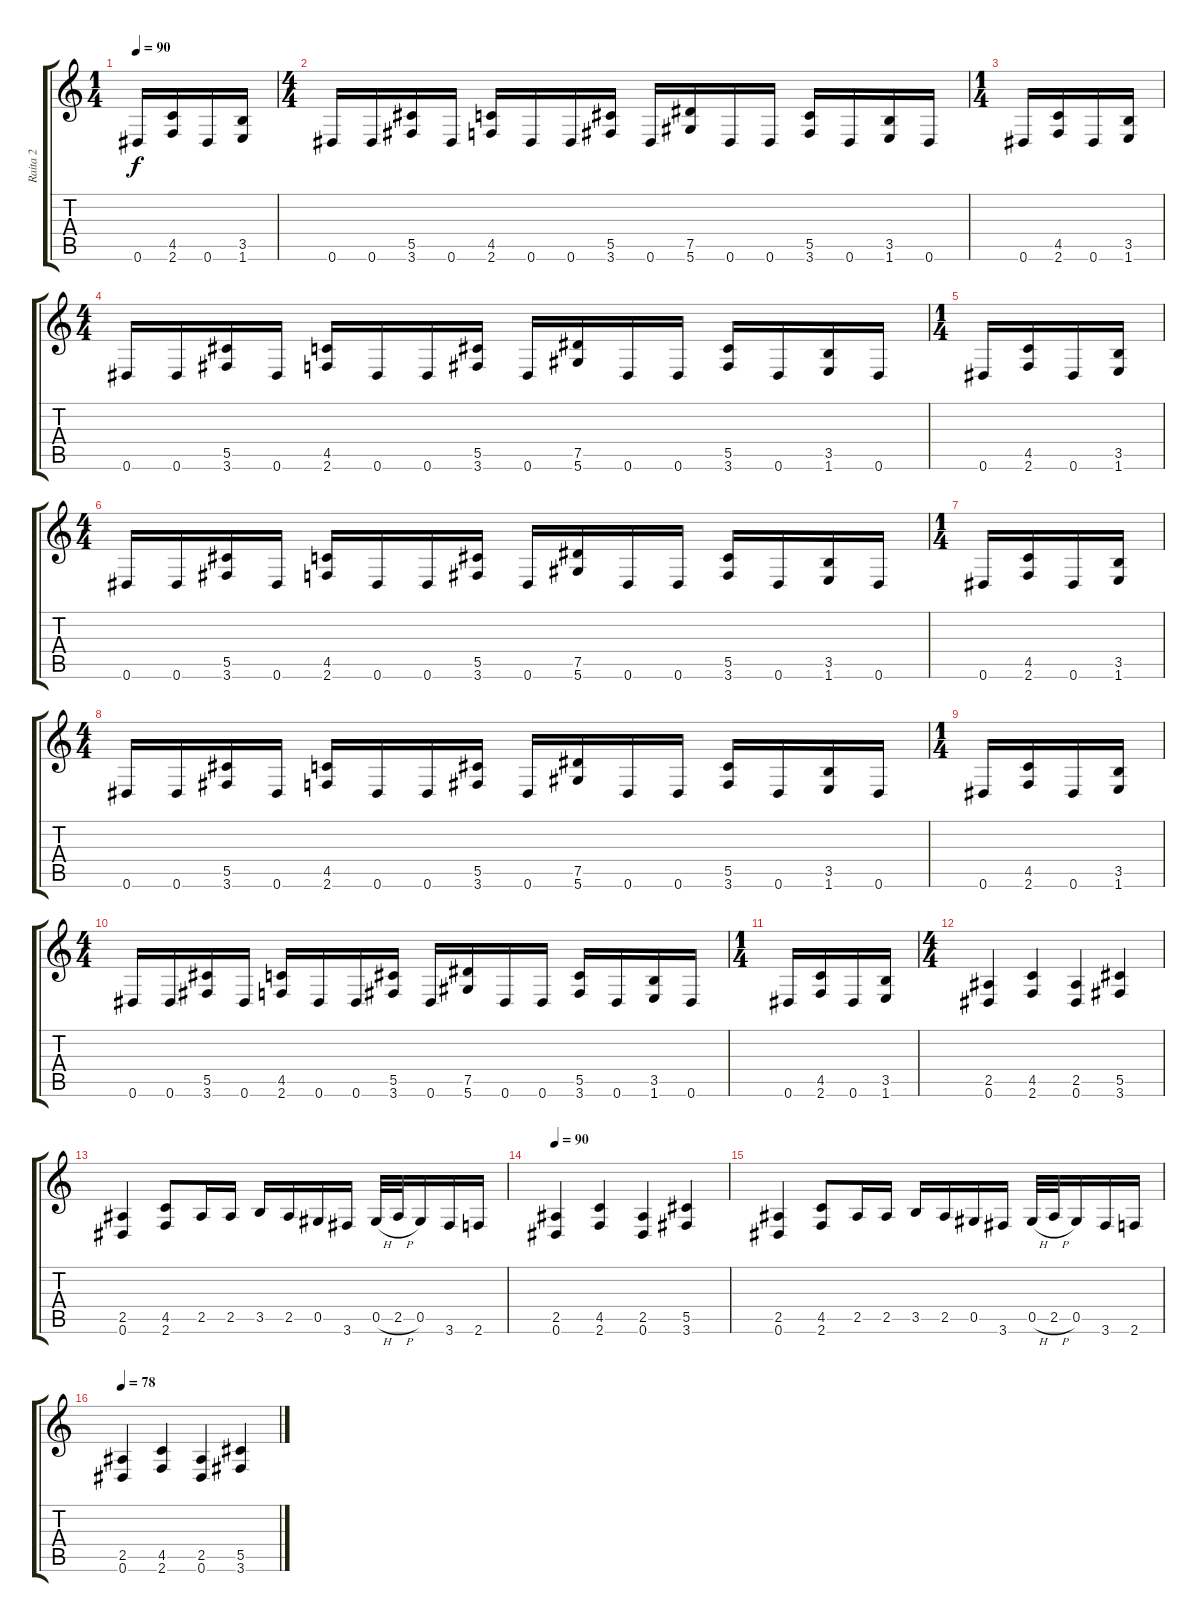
\track ("Raita 2" "Raita 2") {instrument overdrivenguitar}
\staff {score tabs}
\tuning (Eb4 Bb3 Gb3 Db3 Ab2 Eb2) {hide}
\ts (1 4)
\tempo 90
\clef g2
\ks c
0.6.16{dy f} (4.5 2.6).16 0.6.16 (3.5 1.6).16 |
\ts (4 4)
0.6.16 0.6.16 (5.5 3.6).16 0.6.16 (4.5 2.6).16 0.6.16 0.6.16 (5.5 3.6).16 0.6.16 (7.5 5.6).16 0.6.16 0.6.16 (5.5 3.6).16 0.6.16 (3.5 1.6).16 0.6.16 |
\ts (1 4)
0.6.16 (4.5 2.6).16 0.6.16 (3.5 1.6).16 |
\ts (4 4)
0.6.16 0.6.16 (5.5 3.6).16 0.6.16 (4.5 2.6).16 0.6.16 0.6.16 (5.5 3.6).16 0.6.16 (7.5 5.6).16 0.6.16 0.6.16 (5.5 3.6).16 0.6.16 (3.5 1.6).16 0.6.16 |
\ts (1 4)
0.6.16 (4.5 2.6).16 0.6.16 (3.5 1.6).16 |
\ts (4 4)
0.6.16 0.6.16 (5.5 3.6).16 0.6.16 (4.5 2.6).16 0.6.16 0.6.16 (5.5 3.6).16 0.6.16 (7.5 5.6).16 0.6.16 0.6.16 (5.5 3.6).16 0.6.16 (3.5 1.6).16 0.6.16 |
\ts (1 4)
0.6.16 (4.5 2.6).16 0.6.16 (3.5 1.6).16 |
\ts (4 4)
0.6.16 0.6.16 (5.5 3.6).16 0.6.16 (4.5 2.6).16 0.6.16 0.6.16 (5.5 3.6).16 0.6.16 (7.5 5.6).16 0.6.16 0.6.16 (5.5 3.6).16 0.6.16 (3.5 1.6).16 0.6.16 |
\ts (1 4)
0.6.16 (4.5 2.6).16 0.6.16 (3.5 1.6).16 |
\ts (4 4)
0.6.16 0.6.16 (5.5 3.6).16 0.6.16 (4.5 2.6).16 0.6.16 0.6.16 (5.5 3.6).16 0.6.16 (7.5 5.6).16 0.6.16 0.6.16 (5.5 3.6).16 0.6.16 (3.5 1.6).16 0.6.16 |
\ts (1 4)
0.6.16 (4.5 2.6).16 0.6.16 (3.5 1.6).16 |
\ts (4 4)
(2.5 0.6).4 (4.5 2.6).4 (2.5 0.6).4 (5.5 3.6).4 |
(2.5 0.6).4 (4.5 2.6).8 2.5.16 2.5.16 3.5.16 2.5.16 0.5.16 3.6.16 0.5{h}.32 2.5{h}.32 0.5.16 3.6.16 2.6.16 |
\tempo 90
(2.5 0.6).4 (4.5 2.6).4 (2.5 0.6).4 (5.5 3.6).4 |
(2.5 0.6).4 (4.5 2.6).8 2.5.16 2.5.16 3.5.16 2.5.16 0.5.16 3.6.16 0.5{h}.32 2.5{h}.32 0.5.16 3.6.16 2.6.16 |
\tempo 78
(2.5 0.6).4 (4.5 2.6).4 (2.5 0.6).4 (5.5 3.6).4
